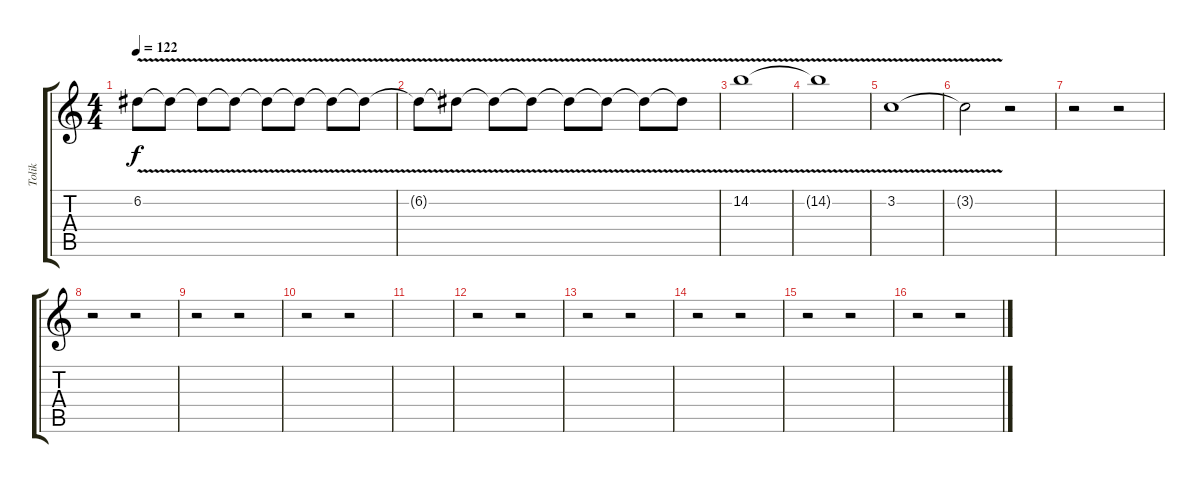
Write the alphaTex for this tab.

\track ("Tolik" "Tolik") {instrument distortionguitar}
\staff {score tabs}
\tuning (D4 A3 F3 C3 G2 C2) {hide}
\ts (4 4)
\tempo 122
\clef g2
\ks c
6.2{v}.8{dy f} 6.2{v t}.8 6.2{v t}.8 6.2{v t}.8 6.2{v t}.8 6.2{v t}.8 6.2{v t}.8 6.2{v t}.8 |
6.2{v t}.8 6.2{v t}.8 6.2{v t}.8 6.2{v t}.8 6.2{v t}.8 6.2{v t}.8 6.2{v t}.8 6.2{v t}.8 |
14.2{v}.1 |
14.2{v t}.1 |
3.2{v}.1 |
3.2{v t}.2 r.2 |
r.2 r.2 |
r.2 r.2 |
r.2 r.2 |
r.2 r.2 |
|
r.2 r.2 |
r.2 r.2 |
r.2 r.2 |
r.2 r.2 |
r.2 r.2
